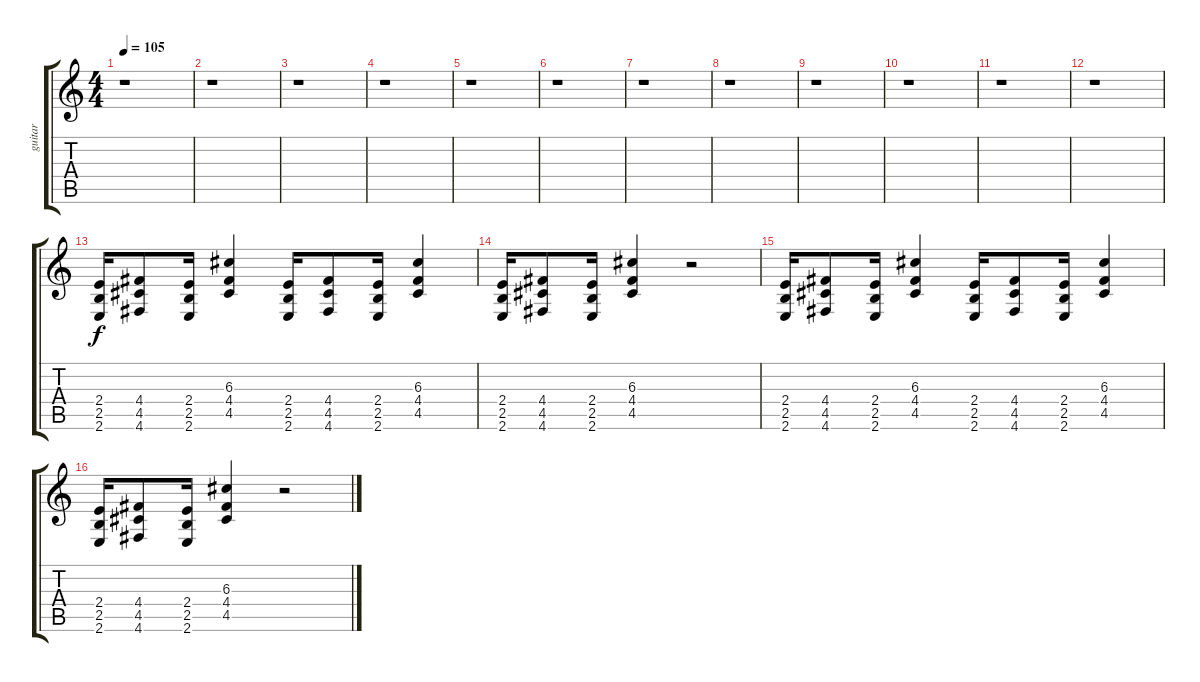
\track ("guitar" "guitar") {instrument overdrivenguitar}
\staff {score tabs}
\tuning (E4 B3 G3 D3 A2 D2) {hide}
\ts (4 4)
\tempo 105
\clef g2
\ks c
r.1{dy f} |
r.1 |
r.1 |
r.1 |
r.1 |
r.1 |
r.1 |
r.1 |
r.1 |
r.1 |
r.1 |
r.1 |
(2.4 2.5 2.6).16 (4.4 4.5 4.6).8 (2.4 2.5 2.6).16 (6.3 4.4 4.5).4 (2.4 2.5 2.6).16 (4.4 4.5 4.6).8 (2.4 2.5 2.6).16 (6.3 4.4 4.5).4 |
(2.4 2.5 2.6).16 (4.4 4.5 4.6).8 (2.4 2.5 2.6).16 (6.3 4.4 4.5).4 r.2 |
(2.4 2.5 2.6).16 (4.4 4.5 4.6).8 (2.4 2.5 2.6).16 (6.3 4.4 4.5).4 (2.4 2.5 2.6).16 (4.4 4.5 4.6).8 (2.4 2.5 2.6).16 (6.3 4.4 4.5).4 |
(2.4 2.5 2.6).16 (4.4 4.5 4.6).8 (2.4 2.5 2.6).16 (6.3 4.4 4.5).4 r.2
